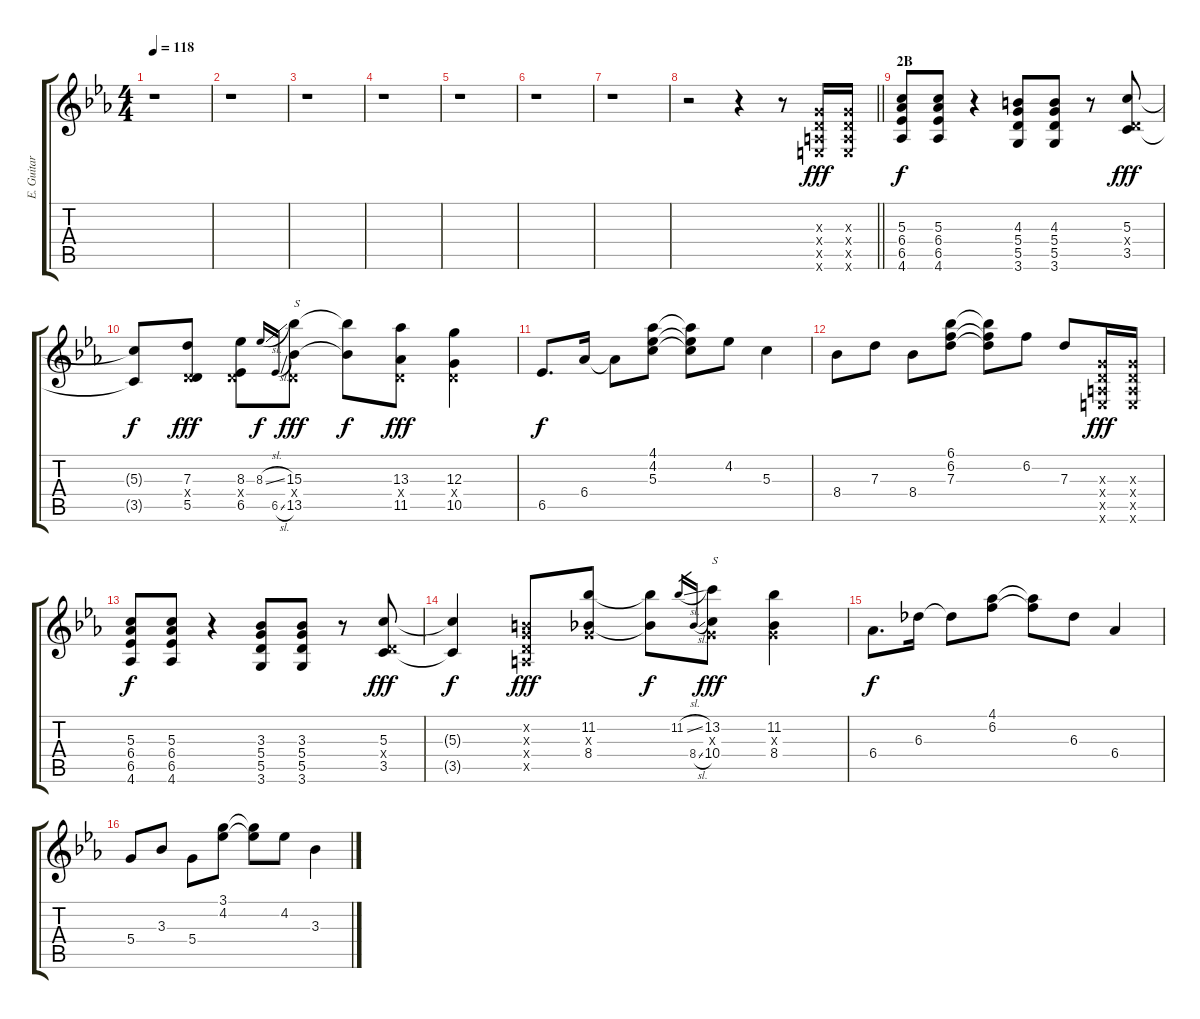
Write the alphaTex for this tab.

\track ("E. Guitar II" "E. Guitar ") {instrument overdrivenguitar}
\staff {score tabs}
\tuning (E4 B3 G3 D3 A2 E2) {hide}
\ts (4 4)
\tempo 118
\clef g2
\ks eb
r.1{dy f} |
r.1 |
r.1 |
r.1 |
r.1 |
r.1 |
r.1 |
\barLineRight lightlight
r.2 r.4 r.8 (0.3{x} 0.4{x} 0.5{x} 0.6{x}).16{dy fff} (0.3{x} 0.4{x} 0.5{x} 0.6{x}).16 |
\section ("" "2B")
(5.3 6.4 6.5 4.6).8{dy f} (5.3 6.4 6.5 4.6).8 r.4 (4.3 5.4 5.5 3.6).8 (4.3 5.4 5.5 3.6).8 r.8 (5.3 0.4{x} 3.5).8{dy fff} |
(5.3{t} 3.5{t}).8{dy f} (7.3 0.4{x} 5.5).8{dy fff} (8.3 0.4{x} 6.5).8 8.3{sl}.16{gr onbeat dy f} 6.5{sl}.16{gr onbeat} (15.3 0.4{x} 13.5).8{txt "S" dy fff} (15.3{t} 13.5{t}).8{dy f} (13.3 0.4{x} 11.5).8{dy fff} (12.3 0.4{x} 10.5).4 |
6.5.8{d dy f} 6.4.16 6.4{t}.8 (4.1 4.2 5.3).8 (4.1{t} 4.2{t} 5.3{t}).8 4.2.8 5.3.4 |
8.4.8 7.3.8 8.4.8 (6.1 6.2 7.3).8 (6.1{t} 6.2{t} 7.3{t}).8 6.2.8 7.3.8 (0.3{x} 0.4{x} 0.5{x} 0.6{x}).16{dy fff} (0.3{x} 0.4{x} 0.5{x} 0.6{x}).16 |
(5.3 6.4 6.5 4.6).8{dy f} (5.3 6.4 6.5 4.6).8 r.4 (3.3 5.4 5.5 3.6).8 (3.3 5.4 5.5 3.6).8 r.8 (5.3 0.4{x} 3.5).8{dy fff} |
(5.3{t} 3.5{t}).4{dy f} (0.2{x} 0.3{x} 0.4{x} 0.5{x}).8{dy fff} (11.2 0.3{x} 8.4).8 (11.2{t} 8.4{t}).8{dy f} 11.2{sl}.16{gr} 8.4{sl}.16{gr} (13.2 0.3{x} 10.4).8{txt "S" dy fff} (11.2 0.3{x} 8.4).4 |
6.4.8{d dy f} 6.3.16 6.3{t}.8 (4.1 6.2).8 (4.1{t} 6.2{t}).8 6.3.8 6.4.4 |
5.4.8 3.3.8 5.4.8 (3.1 4.2).8 (3.1{t} 4.2{t}).8 4.2.8 3.3.4
